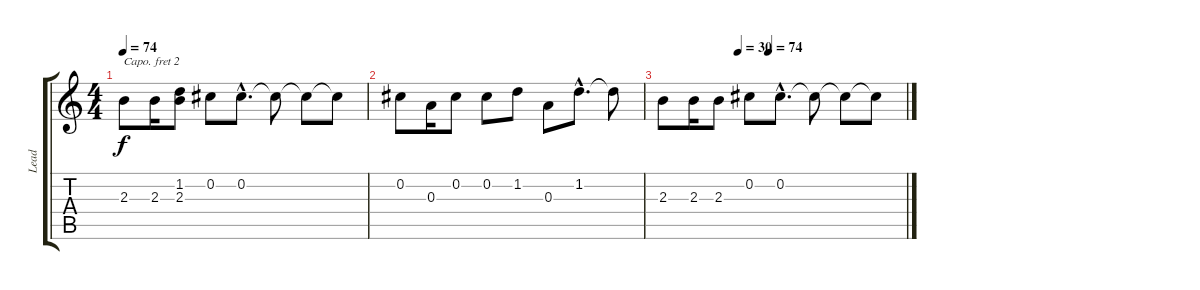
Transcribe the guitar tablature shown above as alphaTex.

\track ("Lead" "Lead") {instrument acousticguitarnylon}
\staff {score tabs}
\capo 2
\tuning (E4 B3 G3 D3 A2 E2) {hide}
\ts (4 4)
\tempo 74
\clef g2
\ks c
2.3.8{dy f} 2.3.16 (1.2{t} 2.3).8 0.2.8 0.2{hac}.8{d} 0.2{t}.8 0.2{t}.8 0.2{t}.8 |
0.2.8 0.3.16 0.2.8 0.2.8 1.2.8 0.3.8 1.2{hac}.8{d} 1.2{t}.8 |
\tempo (30 0.3125)
\tempo (74 0.4375)
2.3.8 2.3.16 2.3.8 0.2.8 0.2{hac}.8{d} 0.2{t}.8 0.2{t}.8 0.2{t}.8
